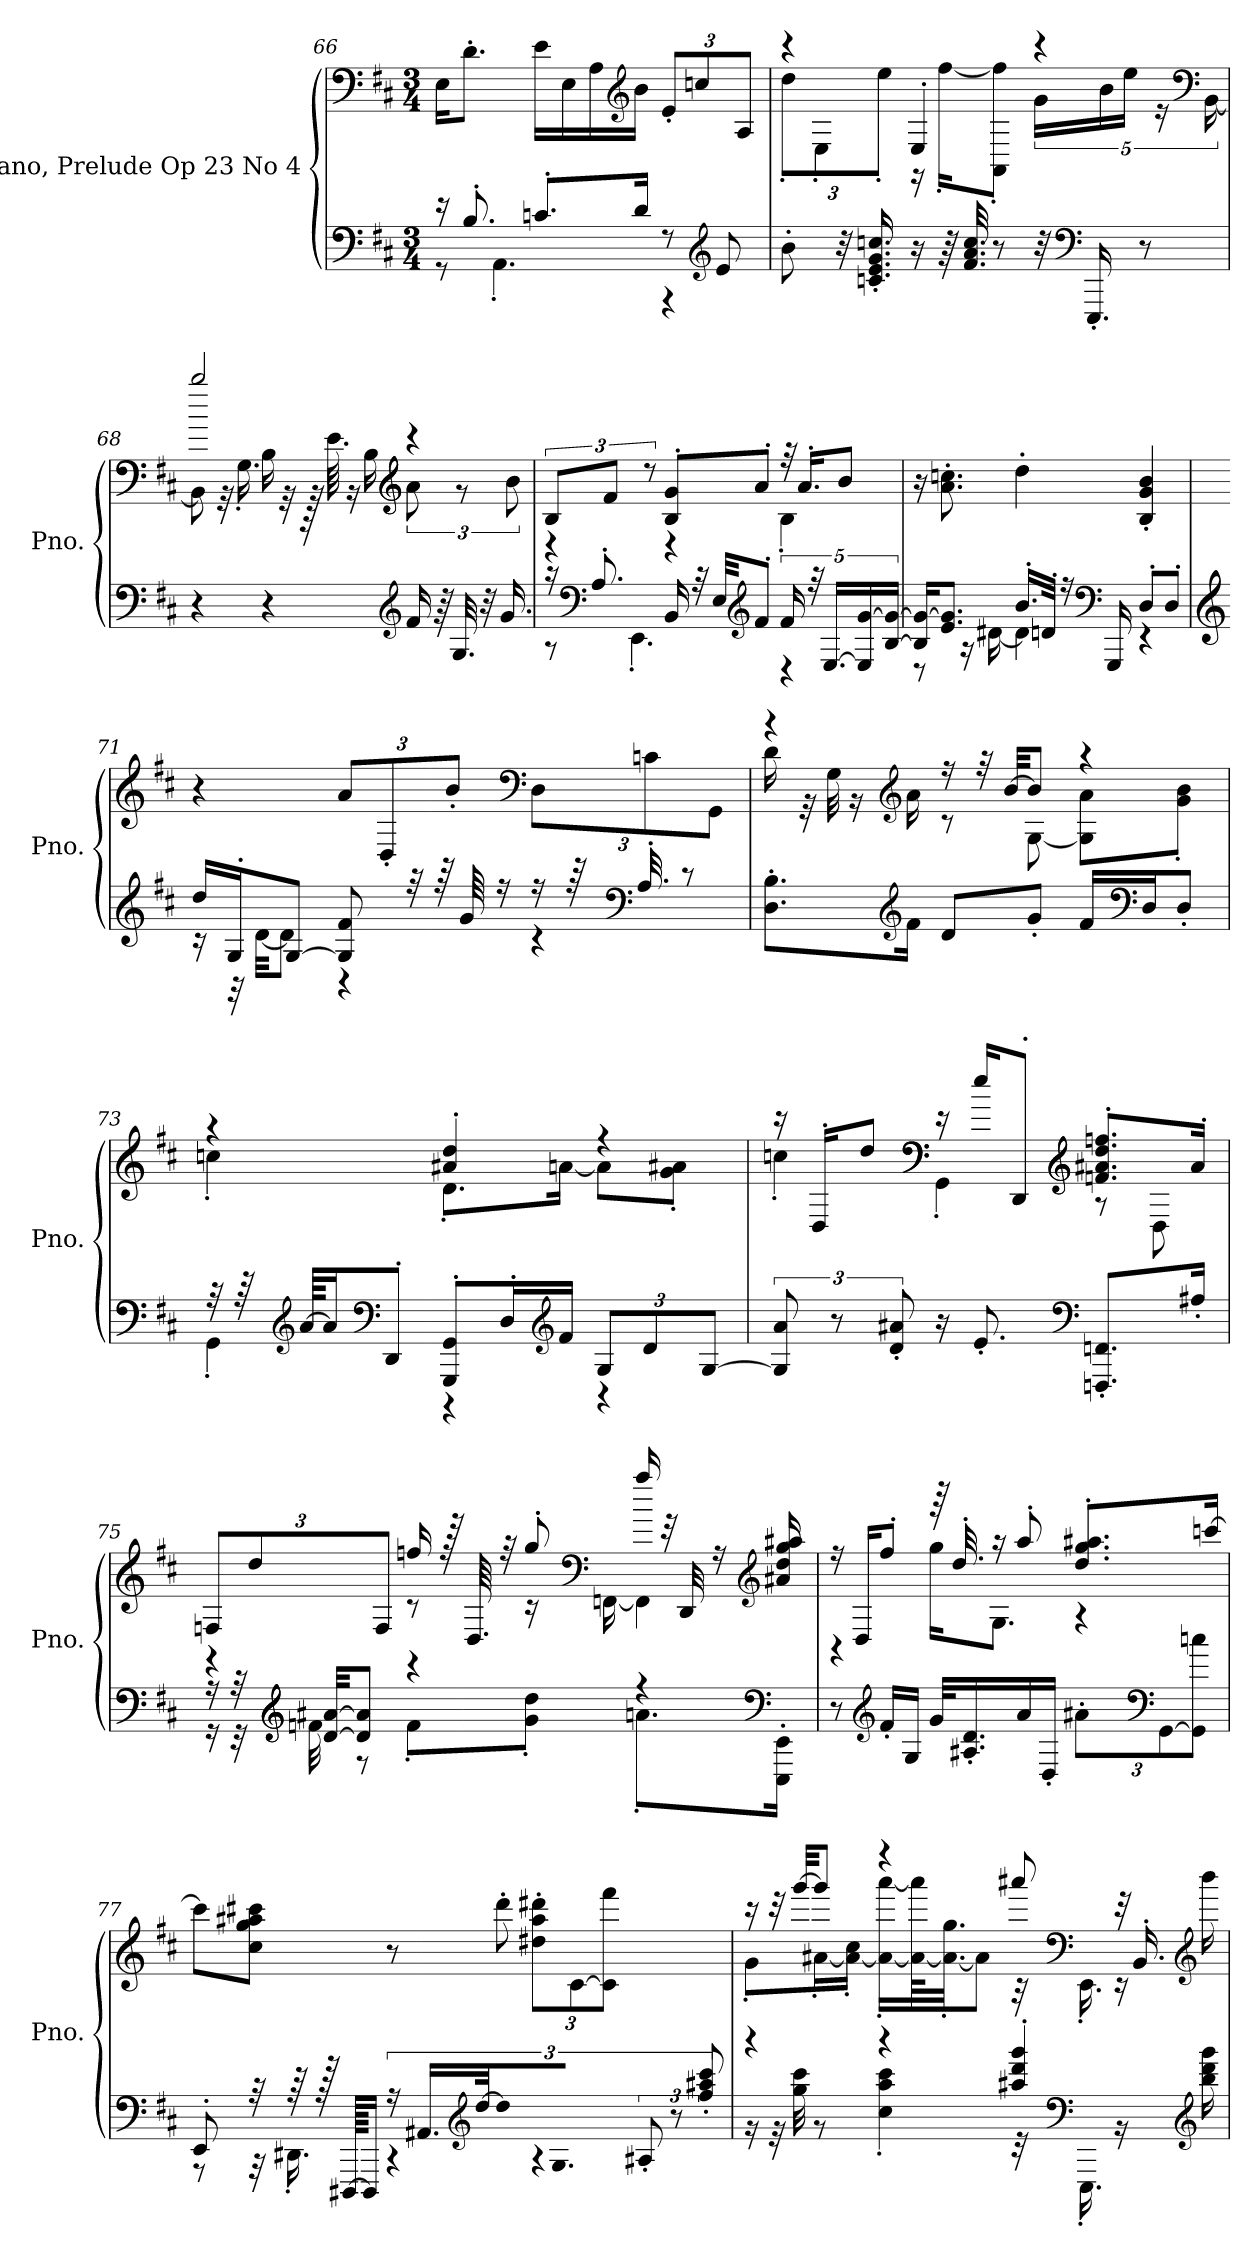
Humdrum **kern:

**kern	**kern
*part1	*part1
*staff2	*staff1
*I"Piano, Prelude Op 23 No 4	*
*I'Pno.	*
*clefF4	*clefF4
*k[f#c#]	*k[f#c#]
*M3/4	*M3/4
=66	=66
*^	*
16r	8r	16E\KL
8.B'/	.	8.d'\J
.	4.AA'\	.
8.cn'/L	.	16e\LL
.	.	16E\
.	.	16A\
*	*	*clefG2
16d/Jk	.	16b\JJ
*	*	*Xbrackettup
8r	4r	12e'/L
.	.	12ccn/
*clefG2	*	*
8e/	.	.
.	.	12A/J
*v	*v	*
!!LO:LB:g=z
=67	=67
*	*^
8b'\	4r	12dd'\L
.	.	12E'\
32r	.	.
16.cn/' 16.e/' 16.g/' 16.ccn/'	.	.
.	.	12ee'\J
16r	4E'/	16r
64r	.	[16ff#'\KL
32.f#/ 32.a/ 32.cc/	.	.
8r	.	8AA\' 8ff#\]'J
*	*	*brackettup
32r	4r	20g\LL
*clefF4	*	*
16.EEE'/	.	.
.	.	20b\
.	.	20ee\JJ
8r	.	.
.	.	20r
*	*clefF4	*
.	.	[20BB\
=68	=68	=68
4r	2bb/	8BB\]
.	.	32r
.	.	16.G'\
4r	.	16B\
.	.	32r
.	.	128r
.	.	64.e\
.	.	16r
.	.	16B\
*clefG2	*clefG2	*
16f#/	4r	12a\
64r	.	.
32.G/	.	.
.	.	12r
32r	.	.
16.g/	.	.
.	.	12b\
!!LO:LB:g=z	!!
=69	=69	=69
*^	*	*
16r	8r	12B/L	4r
*clefF4	*	*	*
8.A'/	.	.	.
.	.	12f#/J	.
.	4.EE'\	.	.
.	.	12r	.
16BB/	.	8B/' 8g/'L	4r
32r	.	.	.
32E/KKL	.	.	.
*clefG2	*	*	*
8f#'/J	.	8a'/J	.
20f#/	4r	32r	4B'\
.	.	16.a'/KL	.
40r	.	.	.
[20.E/LL	.	.	.
.	.	8b/J	.
20E/] [20g/	.	.	.
[20B/ 20g/_JJ	.	.	.
*	*	*v	*v
=70	=70	=70
16B/] 16g/_KL	8r	16r
8.e/ 8.g/]J	.	8.a\' 8.ccn\'
.	16r	.
.	[16d#X\	.
16.b'/LL	4d#\]	4dd'\
32dn'/JJk	.	.
16r	.	.
*clefF4	*	*
16GGG/	.	.
8D'/L	4r	4B/' 4g/' 4b/'
8D'/J	.	.
!!LO:PB:g=z
=71	=71	=71
*clefG2	*	*
16dd/LL	16r	4r
16G'/J	32r	.
.	[32d\KKL	.
[8G/J	8d\J]	.
*	*	*Xbrackettup
8G/] 8f#/	4r	12a/L
.	.	12D'/
32r	.	.
64r	.	.
.	.	12b'/J
64g/	.	.
16r	.	.
*	*	*clefF4
16r	4r	12D\L
64r	.	.
*clefF4	*	*
32.A'/	.	.
.	.	12cn\
8r	.	.
.	.	12GG\J
*v	*v	*
=72	=72
*	*^
8.D\' 8.B\'L	4r	16d\
.	.	32r
.	.	32G\
.	.	16r
*clefG2	*clefG2	*
16f#\Jk	.	16a\
8d/L	16r	8r
.	32r	.
.	[32b/KKL	.
8g'/J	8b/J]	[8G\
16f#/LL	4r	8G\] 8a\L
*clefF4	*	*
16D/J	.	.
8D'/J	.	8g\' 8b\'J
!!LO:LB:g=z	!!
=73	=73	=73
*^	*	*
32r	4GG'\	4r	4ccn'\
64r	.	.	.
*clefG2	*	*	*
[64a/KKLL	.	.	.
16a/J]	.	.	.
*clefF4	*	*	*
8DD'/J	.	.	.
8GGG/' 8GG/'L	4r	4a#X/' 4dd/'	8.d'\L
16D'/L	.	.	.
*clefG2	*	*	*
16f#/JJ	.	.	[16an\Jk
*Xbrackettup	*	*	*
12G/L	4r	4r	8a\L]
12d/	.	.	.
.	.	.	8g\' 8a#X\'J
[12G/J	.	.	.
*v	*v	*	*
=74	=74	=74
*brackettup	*	*
12G/] 12a/	16r	4ccn'\
.	16D'/KL	.
12r	.	.
.	8dd/J	.
12d/' 12a#X/'	.	.
*	*clefF4	*
16r	16r	4GG'\
8.e'/	16ee/KL	.
.	8DD'/J	.
*clefF4	*clefG2	*
8.FFFn/' 8.FFn/'L	8.fn/' 8.a#X/' 8.dd/' 8.ffn/'L	8r
.	.	8D\
16A#X'/Jk	16a#'/Jk	.
!!LO:LB:g=z	!!
=75	=75	=75
*^	*	*
16r	16r	12Fn/L	4r
32r	32r	.	.
.	.	12dd/	.
*clefG2	*	*	*
[32d/ [32a#X/KKL	32fn\	.	.
8d/] 8a#/]J	8r	.	.
.	.	12F/J	.
4r	8f'\L	16ffn/	8r
.	.	128r	.
.	.	64.D/	.
.	.	32r	.
.	8g\' 8dd\'J	8gg'/	16r
*	*	*clefF4	*
.	.	.	[16FFn\
4r	8.an'\L	16aa/	4FF\]
.	.	32r	.
.	.	32DD/	.
.	.	16r	.
*clefF4	*	*clefG2	*
.	16EEE\' 16EE\'Jk	16a#X/ 16dd/ 16gg/ 16aa#X/	.
*v	*v	*	*
!!LO:LB:g=z	!!
=76	=76	=76
8r	16r	4r
.	16D/KL	.
*clefG2	*	*
16f#'/LL	8ff#'/J	.
16G/JJ	.	.
32g/KLL	64r	16gg\KL
.	32.dd'/	.
16.A#X/' 16.d/'	.	.
.	16r	8.G\J
16a/	8aa'/	.
16D'/JJ	.	.
*Xbrackettup	*	*
12a#X'\L	8.dd/' 8.gg/' 8.aa#X/'L	4r
*clefF4	*	*
[12GG\	.	.
12GG\] 12ccn\J	.	.
.	[16cccn/Jk	.
*	*v	*v
=77	=77
*^	*
8EE'/	8r	8ccc\L]
32r	32r	8cc#\ 8gg\ 8aa#X\ 8ccc#X\J
64r	16.DD#X'\	.
128r	.	.
[128DDD#X/KKKLL	.	.
16DDD#/JJ]	.	.
*brackettup	*	*
24r	4r	8r
24.AA#X/LL	.	.
*clefG2	*	*
[48dd/L	.	.
32dd/J]	.	8ddd'\
16.G/JJ	.	.
12A#X'/	4r	12dd#X\' 12aa#\' 12ddd#X\'L
12r	.	[12c#\
12ff#/' 12aa#X/' 12ccc#/'	.	12c#\] 12fff#\J
!!LO:PB:g=z
=78	=78	=78
*	*	*^
4r	16r	16r	8g'\L
.	32r	32r	.
.	32gg\ 32ccc#\	[32ggg/KKL	.
.	8r	8ggg/J]	[16a#X'\L
.	.	.	16a#\_' 16cc#\'JJ
4r	4cc#\' 4aa\' 4ccc#\'	4r	16a#\_' [16aaa\'LL
.	.	.	64a#\_ 64aaa\]KL
.	.	.	32.a#\_' 32.gg\'JJ
.	.	.	8a#\J]
4aa#X/' 4ddd/' 4ggg/'	32r	8aaa#X/	32r
*clefF4	*	*clefF4	*
.	16.EEE'\	.	16.EE'\
.	16r	32r	16r
.	.	16.BB'/	.
*clefG2	*	*clefG2	*
.	16bb\ 16ddd\ 16ggg\	.	16bbb\
*v	*v	*	*
*	*v	*v
=	=
*-	*-
